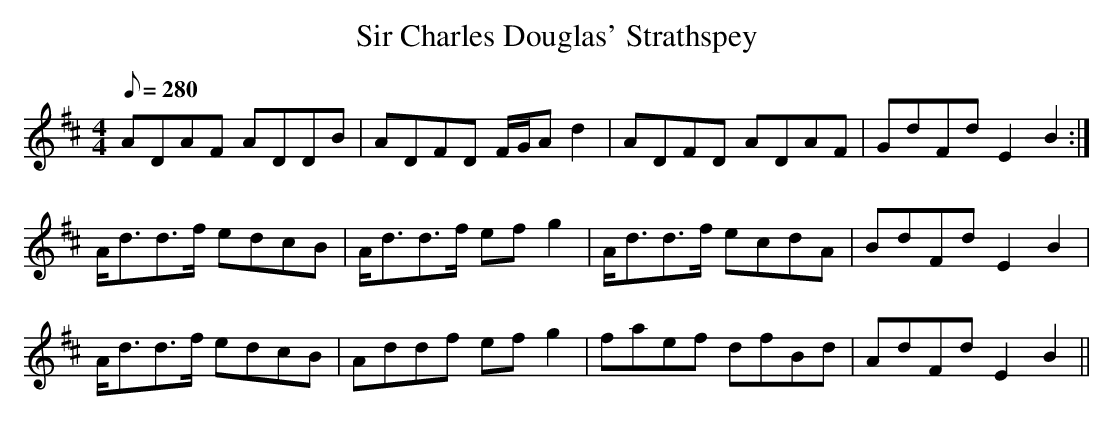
X:1
T: Sir Charles Douglas' Strathspey
M: 4/4
L: 1/8
Q: 280
K: D
ADAF ADDB| ADFD F/G/A d2| ADFD ADAF| GdFd E2B2 :|
A<dd>f edcB| A<dd>f ef g2| A<dd>f ecdA| BdFd E2 B2|
A<dd>f edcB| Addf ef g2| faef dfBd| AdFd E2B2 ||
